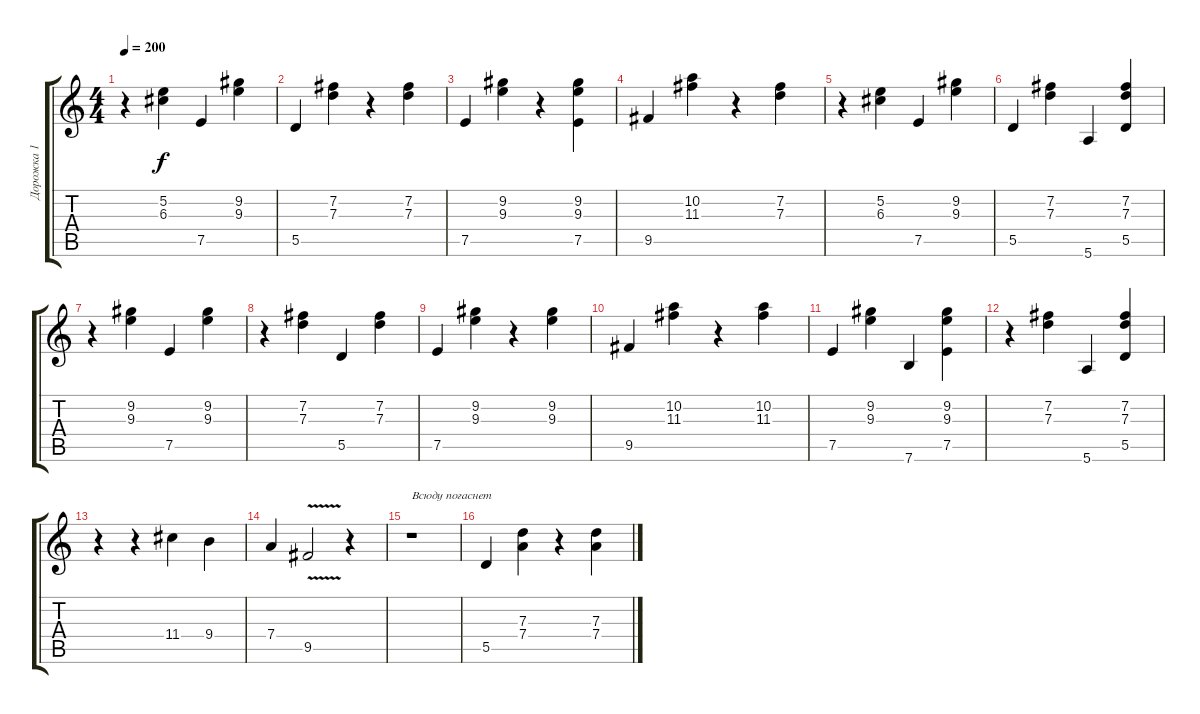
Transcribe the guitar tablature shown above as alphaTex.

\track ("Дорожка 1" "Дорожка 1") {instrument acousticguitarnylon}
\staff {score tabs}
\tuning (E4 B3 G3 D3 A2 E2) {hide}
\ts (4 4)
\tempo 200
\clef g2
\ks c
r.4{dy f} (5.2 6.3).4 7.5.4 (9.2 9.3).4 |
5.5.4 (7.2 7.3).4 r.4 (7.2 7.3).4 |
7.5.4 (9.2 9.3).4 r.4 (9.2 9.3 7.5).4 |
9.5.4 (10.2 11.3).4 r.4 (7.2 7.3).4 |
r.4 (5.2 6.3).4 7.5.4 (9.2 9.3).4 |
5.5.4 (7.2 7.3).4 5.6.4 (7.2 7.3 5.5).4 |
r.4 (9.2 9.3).4 7.5.4 (9.2 9.3).4 |
r.4 (7.2 7.3).4 5.5.4 (7.2 7.3).4 |
7.5.4 (9.2 9.3).4 r.4 (9.2 9.3).4 |
9.5.4 (10.2 11.3).4 r.4 (10.2 11.3).4 |
7.5.4 (9.2 9.3).4 7.6.4 (9.2 9.3 7.5).4 |
r.4 (7.2 7.3).4 5.6.4 (7.2 7.3 5.5).4 |
r.4 r.4 11.4.4 9.4.4 |
7.4.4 9.5{v}.2 r.4 |
r.1{txt "Всюду погаснет"} |
5.5.4 (7.3 7.4).4 r.4 (7.3 7.4).4
